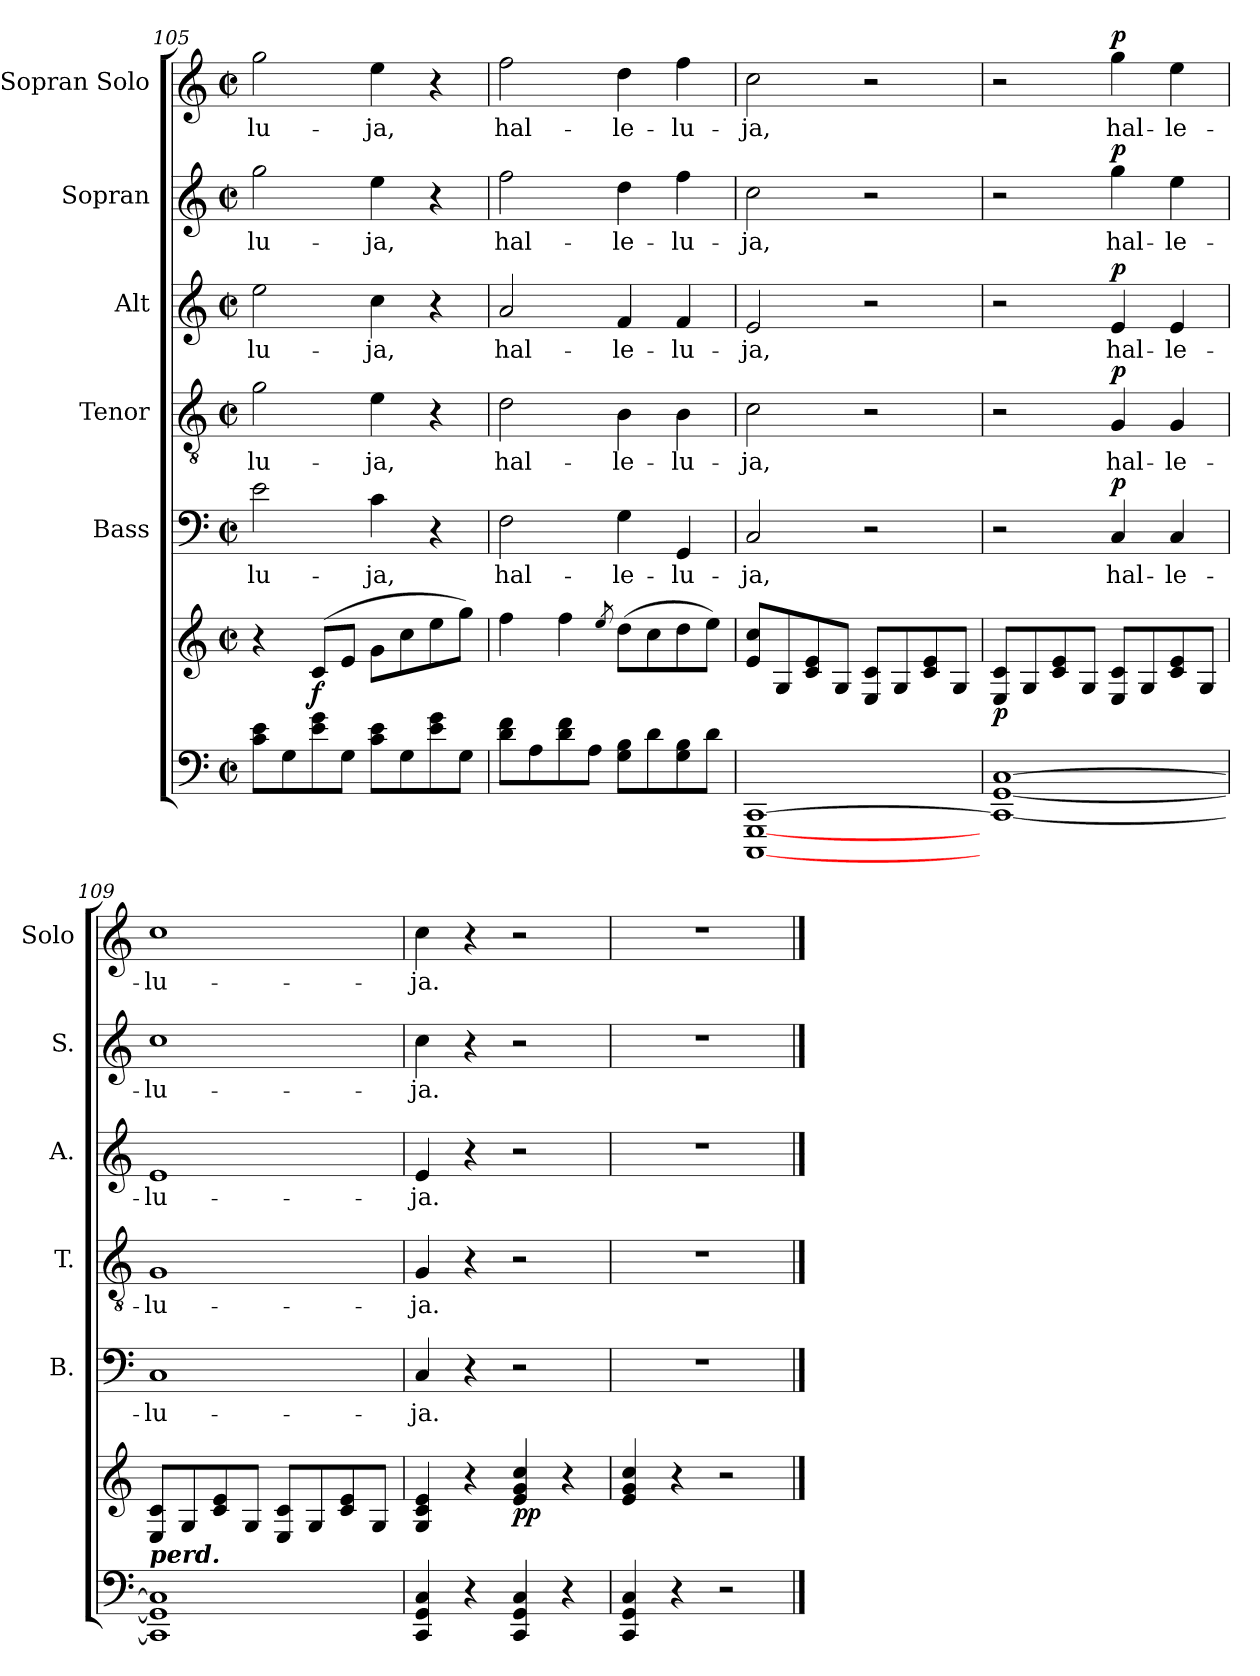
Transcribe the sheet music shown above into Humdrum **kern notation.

**kern	**kern	**dynam	**kern	**text	**dynam	**kern	**text	**dynam	**kern	**text	**dynam	**kern	**text	**dynam	**kern	**text	**dynam
*part6	*part6	*part6	*part5	*part5	*part5	*part4	*part4	*part4	*part3	*part3	*part3	*part2	*part2	*part2	*part1	*part1	*part1
*staff7	*staff6	*staff6/7	*staff5	*staff5	*staff5	*staff4	*staff4	*staff4	*staff3	*staff3	*staff3	*staff2	*staff2	*staff2	*staff1	*staff1	*staff1
*	*	*	*I"Bass	*	*	*I"Tenor	*	*	*I"Alt	*	*	*I"Sopran	*	*	*I"Sopran Solo	*	*
*	*	*	*I'B.	*	*	*I'T.	*	*	*I'A.	*	*	*I'S.	*	*	*I'Solo	*	*
*clefF4	*clefG2	*	*clefF4	*	*	*clefGv2	*	*	*clefG2	*	*	*clefG2	*	*	*clefG2	*	*
*k[]	*k[]	*	*k[]	*	*	*k[]	*	*	*k[]	*	*	*k[]	*	*	*k[]	*	*
*C:	*C:	*	*C:	*	*	*C:	*	*	*C:	*	*	*C:	*	*	*C:	*	*
*M2/2	*M2/2	*	*M2/2	*	*	*M2/2	*	*	*M2/2	*	*	*M2/2	*	*	*M2/2	*	*
*met(c|)	*met(c|)	*	*met(c|)	*	*	*met(c|)	*	*	*met(c|)	*	*	*met(c|)	*	*	*met(c|)	*	*
=105	=105	=105	=105	=105	=105	=105	=105	=105	=105	=105	=105	=105	=105	=105	=105	=105	=105
!	!	!	!	!LO:LY:b	!	!	!LO:LY:b	!	!	!LO:LY:b	!	!	!LO:LY:b	!	!	!LO:LY:b	!
8c\ 8e\L	4r	.	2e\	-lu-	.	2g\	-lu-	.	2ee\	-lu-	.	2gg\	-lu-	.	2gg\	-lu-	.
8G\	.	.	.	.	.	.	.	.	.	.	.	.	.	.	.	.	.
!	!	!LO:DY:b	!	!	!	!	!	!	!	!	!	!	!	!	!	!	!
8e\ 8g\	(>8c/L	f	.	.	.	.	.	.	.	.	.	.	.	.	.	.	.
8G\J	8e/J	.	.	.	.	.	.	.	.	.	.	.	.	.	.	.	.
!	!	!	!	!LO:LY:b	!	!	!LO:LY:b	!	!	!LO:LY:b	!	!	!LO:LY:b	!	!	!LO:LY:b	!
8c\ 8e\L	8g\L	.	4c\	-ja,	.	4e\	-ja,	.	4cc\	-ja,	.	4ee\	-ja,	.	4ee\	-ja,	.
8G\	8cc\	.	.	.	.	.	.	.	.	.	.	.	.	.	.	.	.
8e\ 8g\	8ee\	.	4r	.	.	4r	.	.	4r	.	.	4r	.	.	4r	.	.
8G\J	8gg\J)	.	.	.	.	.	.	.	.	.	.	.	.	.	.	.	.
!!LO:LB:g=z
=106	=106	=106	=106	=106	=106	=106	=106	=106	=106	=106	=106	=106	=106	=106	=106	=106	=106
!	!	!	!	!LO:LY:b	!	!	!LO:LY:b	!	!	!LO:LY:b	!	!	!LO:LY:b	!	!	!LO:LY:b	!
8d\ 8f\L	4ff\	.	2F\	hal-	.	2d\	hal-	.	2a/	hal-	.	2ff\	hal-	.	2ff\	hal-	.
8A\	.	.	.	.	.	.	.	.	.	.	.	.	.	.	.	.	.
8d\ 8f\	4ff\	.	.	.	.	.	.	.	.	.	.	.	.	.	.	.	.
8A\J	.	.	.	.	.	.	.	.	.	.	.	.	.	.	.	.	.
.	8qee/	.	.	.	.	.	.	.	.	.	.	.	.	.	.	.	.
!	!	!	!	!LO:LY:b	!	!	!LO:LY:b	!	!	!LO:LY:b	!	!	!LO:LY:b	!	!	!LO:LY:b	!
8G\ 8B\L	(>8dd\L	.	4G\	-le-	.	4B\	-le-	.	4f/	-le-	.	4dd\	-le-	.	4dd\	-le-	.
8d\	8cc\	.	.	.	.	.	.	.	.	.	.	.	.	.	.	.	.
!	!	!	!	!LO:LY:b	!	!	!LO:LY:b	!	!	!LO:LY:b	!	!	!LO:LY:b	!	!	!LO:LY:b	!
8G\ 8B\	8dd\	.	4GG/	-lu-	.	4B\	-lu-	.	4f/	-lu-	.	4ff\	-lu-	.	4ff\	-lu-	.
8d\J	8ee\J)	.	.	.	.	.	.	.	.	.	.	.	.	.	.	.	.
=107	=107	=107	=107	=107	=107	=107	=107	=107	=107	=107	=107	=107	=107	=107	=107	=107	=107
!	!	!	!	!LO:LY:b	!	!	!LO:LY:b	!	!	!LO:LY:b	!	!	!LO:LY:b	!	!	!LO:LY:b	!
[1CCC [1GGG [1CC	8e/ 8cc/L	.	2C/	-ja,	.	2c\	-ja,	.	2e/	-ja,	.	2cc\	-ja,	.	2cc\	-ja,	.
.	8G/	.	.	.	.	.	.	.	.	.	.	.	.	.	.	.	.
.	8c/ 8e/	.	.	.	.	.	.	.	.	.	.	.	.	.	.	.	.
.	8G/J	.	.	.	.	.	.	.	.	.	.	.	.	.	.	.	.
.	8E/ 8c/L	.	2r	.	.	2r	.	.	2r	.	.	2r	.	.	2r	.	.
.	8G/	.	.	.	.	.	.	.	.	.	.	.	.	.	.	.	.
.	8c/ 8e/	.	.	.	.	.	.	.	.	.	.	.	.	.	.	.	.
.	8G/J	.	.	.	.	.	.	.	.	.	.	.	.	.	.	.	.
=108	=108	=108	=108	=108	=108	=108	=108	=108	=108	=108	=108	=108	=108	=108	=108	=108	=108
!	!	!LO:DY:b	!	!	!	!	!	!	!	!	!	!	!	!	!	!	!
1CC_ [1GG [1C	8E/ 8c/L	p	2r	.	.	2r	.	.	2r	.	.	2r	.	.	2r	.	.
.	8G/	.	.	.	.	.	.	.	.	.	.	.	.	.	.	.	.
.	8c/ 8e/	.	.	.	.	.	.	.	.	.	.	.	.	.	.	.	.
.	8G/J	.	.	.	.	.	.	.	.	.	.	.	.	.	.	.	.
!	!	!	!	!LO:LY:b	!LO:DY:a	!	!LO:LY:b	!LO:DY:a	!	!LO:LY:b	!LO:DY:a	!	!LO:LY:b	!LO:DY:a	!	!LO:LY:b	!LO:DY:a
.	8E/ 8c/L	.	4C/	hal-	p	4G/	hal-	p	4e/	hal-	p	4gg\	hal-	p	4gg\	hal-	p
.	8G/	.	.	.	.	.	.	.	.	.	.	.	.	.	.	.	.
!	!	!	!	!LO:LY:b	!	!	!LO:LY:b	!	!	!LO:LY:b	!	!	!LO:LY:b	!	!	!LO:LY:b	!
.	8c/ 8e/	.	4C/	-le-	.	4G/	-le-	.	4e/	-le-	.	4ee\	-le-	.	4ee\	-le-	.
.	8G/J	.	.	.	.	.	.	.	.	.	.	.	.	.	.	.	.
=109	=109	=109	=109	=109	=109	=109	=109	=109	=109	=109	=109	=109	=109	=109	=109	=109	=109
!	!LO:TX:b:Bi:t=perd.	!	!	!	!	!	!	!	!	!	!	!	!	!	!	!	!
!	!	!	!	!LO:LY:b	!	!	!LO:LY:b	!	!	!LO:LY:b	!	!	!LO:LY:b	!	!	!LO:LY:b	!
1CC] 1GG] 1C]	8E/ 8c/L	.	1C	-lu-	.	1G	-lu-	.	1e	-lu-	.	1cc	-lu-	.	1cc	-lu-	.
.	8G/	.	.	.	.	.	.	.	.	.	.	.	.	.	.	.	.
.	8c/ 8e/	.	.	.	.	.	.	.	.	.	.	.	.	.	.	.	.
.	8G/J	.	.	.	.	.	.	.	.	.	.	.	.	.	.	.	.
.	8E/ 8c/L	.	.	.	.	.	.	.	.	.	.	.	.	.	.	.	.
.	8G/	.	.	.	.	.	.	.	.	.	.	.	.	.	.	.	.
.	8c/ 8e/	.	.	.	.	.	.	.	.	.	.	.	.	.	.	.	.
.	8G/J	.	.	.	.	.	.	.	.	.	.	.	.	.	.	.	.
=110	=110	=110	=110	=110	=110	=110	=110	=110	=110	=110	=110	=110	=110	=110	=110	=110	=110
!	!	!	!	!LO:LY:b	!	!	!LO:LY:b	!	!	!LO:LY:b	!	!	!LO:LY:b	!	!	!LO:LY:b	!
4CC/ 4GG/ 4C/	4G/ 4c/ 4e/	.	4C/	-ja.	.	4G/	-ja.	.	4e/	-ja.	.	4cc\	-ja.	.	4cc\	-ja.	.
4r	4r	.	4r	.	.	4r	.	.	4r	.	.	4r	.	.	4r	.	.
!	!	!LO:DY:b	!	!	!	!	!	!	!	!	!	!	!	!	!	!	!
4CC/ 4GG/ 4C/	4e/ 4g/ 4cc/	pp	2r	.	.	2r	.	.	2r	.	.	2r	.	.	2r	.	.
4r	4r	.	.	.	.	.	.	.	.	.	.	.	.	.	.	.	.
=111	=111	=111	=111	=111	=111	=111	=111	=111	=111	=111	=111	=111	=111	=111	=111	=111	=111
4CC/ 4GG/ 4C/	4e/ 4g/ 4cc/	.	1r	.	.	1r	.	.	1r	.	.	1r	.	.	1r	.	.
4r	4r	.	.	.	.	.	.	.	.	.	.	.	.	.	.	.	.
2r	2r	.	.	.	.	.	.	.	.	.	.	.	.	.	.	.	.
==	==	==	==	==	==	==	==	==	==	==	==	==	==	==	==	==	==
*-	*-	*-	*-	*-	*-	*-	*-	*-	*-	*-	*-	*-	*-	*-	*-	*-	*-
